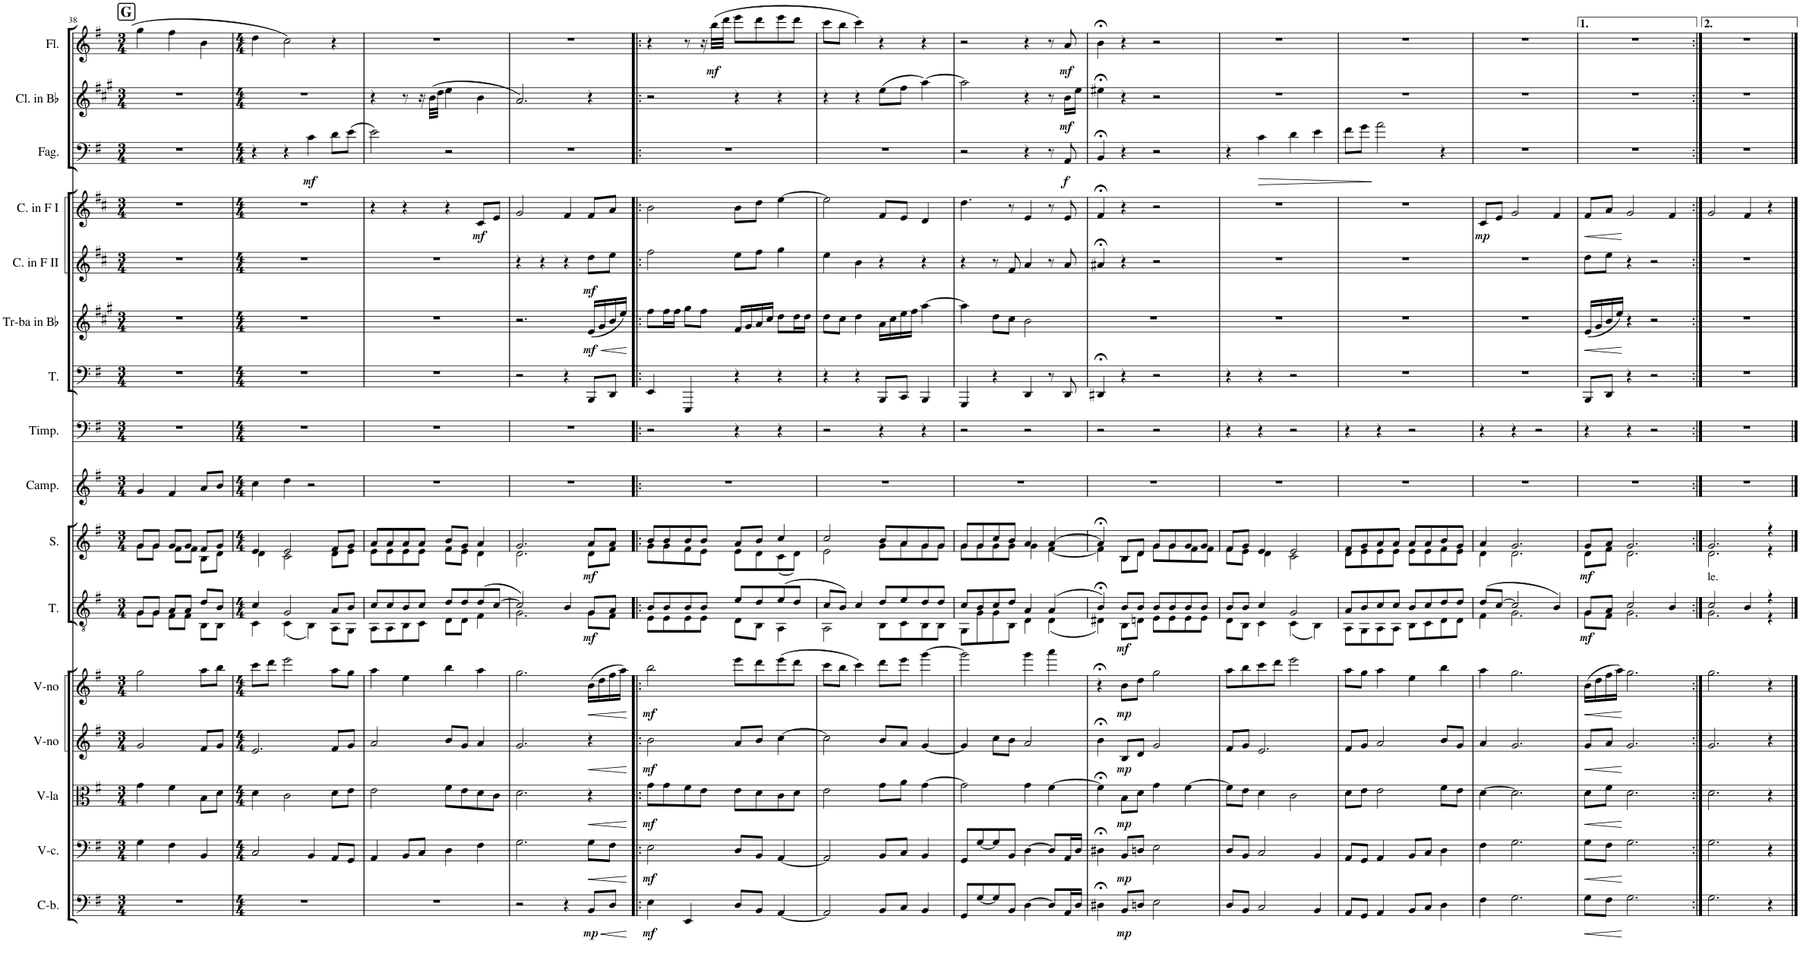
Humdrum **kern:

**kern	**dynam	**kern	**dynam	**kern	**dynam	**kern	**dynam	**kern	**dynam	**kern	**dynam	**kern	**text	**dynam	**kern	**kern	**kern	**kern	**dynam	**kern	**dynam	**kern	**dynam	**kern	**dynam	**kern	**dynam	**kern	**dynam
*part16	*part16	*part15	*part15	*part14	*part14	*part13	*part13	*part12	*part12	*part11	*part11	*part10	*part10	*part10	*part9	*part8	*part7	*part6	*part6	*part5	*part5	*part4	*part4	*part3	*part3	*part2	*part2	*part1	*part1
*staff16	*staff16	*staff15	*staff15	*staff14	*staff14	*staff13	*staff13	*staff12	*staff12	*staff11	*staff11	*staff10	*staff10	*staff10	*staff9	*staff8	*staff7	*staff6	*staff6	*staff5	*staff5	*staff4	*staff4	*staff3	*staff3	*staff2	*staff2	*staff1	*staff1
*I"Contrabbasso	*	*I"Violoncello	*	*I"Viola	*	*I"Violino	*	*I"Violino	*	*I"Tenor	*	*I"Soprano	*	*	*I"Campanelli	*I"Timpani	*I"Tuba	*I"Tromba in Bb	*	*I"Corno in F II	*	*I"Corno in F I	*	*I"Fagotto	*	*I"Clarinetto in Bb	*	*I"Flauto	*
*I'C-b.	*	*I'V-c.	*	*I'V-la	*	*I'V-no	*	*I'V-no	*	*I'T.	*	*I'S.	*	*	*I'Camp.	*I'Timp.	*I'T.	*I'Tr-ba in Bb	*	*I'C. in F II	*	*I'C. in F I	*	*I'Fag.	*	*I'Cl. in Bb	*	*I'Fl.	*
!!LO:PB:g=z
*clefF4	*	*clefF4	*	*clefC3	*	*clefG2	*	*clefG2	*	*clefGv2	*	*clefG2	*	*	*clefG2	*clefF4	*clefF4	*clefG2	*	*clefG2	*	*clefG2	*	*clefF4	*	*clefG2	*	*clefG2	*
*Trd7c12	*	*	*	*	*	*	*	*	*	*	*	*	*	*	*Trd-14c-24	*	*	*Trd1c2	*	*Trd4c7	*	*Trd4c7	*	*	*	*Trd1c2	*	*	*
*k[f#]	*	*k[f#]	*	*k[f#]	*	*k[f#]	*	*k[f#]	*	*k[f#]	*	*k[f#]	*	*	*k[f#]	*k[f#]	*k[f#]	*k[f#c#g#]	*	*k[f#c#]	*	*k[f#c#]	*	*k[f#]	*	*k[f#c#g#]	*	*k[f#]	*
*M3/4	*	*M3/4	*	*M3/4	*	*M3/4	*	*M3/4	*	*M3/4	*	*M3/4	*	*	*M3/4	*M3/4	*M3/4	*M3/4	*	*M3/4	*	*M3/4	*	*M3/4	*	*M3/4	*	*M3/4	*
!!LO:REH:place=s1:a:B:cj:fs=14:t=G
=38	=38	=38	=38	=38	=38	=38	=38	=38	=38	=38	=38	=38	=38	=38	=38	=38	=38	=38	=38	=38	=38	=38	=38	=38	=38	=38	=38	=38	=38
*	*	*	*	*	*	*	*	*	*	*^	*	*^	*	*	*	*	*	*	*	*	*	*	*	*	*	*	*	*	*
2.r	.	4G\	.	4g\	.	2g/	.	2gg\	.	8G/L	8G\L	.	8g/L	8g\L	.	.	4g/	2.r	2.r	2.r	.	2.r	.	2.r	.	2.r	.	2.r	.	4gg\	.
.	.	.	.	.	.	.	.	.	.	8G/J	8G\J	.	8g/J	8g\J	.	.	.	.	.	.	.	.	.	.	.	.	.	.	.	.	.
.	.	4F#\	.	4f#\	.	.	.	.	.	8A/L	8F#\L	.	8g/L	8f#\L	.	.	4f#/	.	.	.	.	.	.	.	.	.	.	.	.	4ff#\	.
.	.	.	.	.	.	.	.	.	.	8A/J	8F#\J	.	8g/J	8f#\J	.	.	.	.	.	.	.	.	.	.	.	.	.	.	.	.	.
.	.	4BB/	.	8B\L	.	8f#/L	.	8aa\L	.	8d/L	8BB\L	.	8f#/L	8B\L	.	.	8a/L	.	.	.	.	.	.	.	.	.	.	.	.	4b\	.
.	.	.	.	8d\J	.	8g/J	.	8bb\J	.	8B/J	8BB\J	.	8g/J	8d\J	.	.	8b/J	.	.	.	.	.	.	.	.	.	.	.	.	.	.
=39	=39	=39	=39	=39	=39	=39	=39	=39	=39	=39	=39	=39	=39	=39	=39	=39	=39	=39	=39	=39	=39	=39	=39	=39	=39	=39	=39	=39	=39	=39	=39
*M4/4	*	*M4/4	*	*M4/4	*	*M4/4	*	*M4/4	*	*M4/4	*	*	*M4/4	*	*	*	*M4/4	*M4/4	*M4/4	*M4/4	*	*M4/4	*	*M4/4	*	*M4/4	*	*M4/4	*	*M4/4	*
1r	.	2C/	.	4d\	.	2.e/	.	8ccc\L	.	4c/	4C\	.	4e/	4d\	.	.	4cc\	1r	1r	1r	.	1r	.	1r	.	4r	.	1r	.	4dd\	.
.	.	.	.	.	.	.	.	8ddd\J	.	.	.	.	.	.	.	.	.	.	.	.	.	.	.	.	.	.	.	.	.	.	.
.	.	.	.	2c\	.	.	.	2eee\	.	2G/	(4C\	.	2e/	2c\	.	.	4dd\	.	.	.	.	.	.	.	.	4r	.	.	.	2cc\	.
!	!	!	!	!	!	!	!	!	!	!	!	!	!	!	!	!	!	!	!	!	!	!	!	!	!	!	!LO:DY:b	!	!	!	!
.	.	4BB/	.	.	.	.	.	.	.	.	4BB\)	.	.	.	.	.	2r	.	.	.	.	.	.	.	.	4c\	mf	.	.	.	.
.	.	8AA/L	.	8d\L	.	8f#/L	.	8aa\L	.	8A/L	8AA\L	.	8f#/L	8d\L	.	.	.	.	.	.	.	.	.	.	.	8d\L	.	.	.	4r	.
.	.	8GG/J	.	8e\J	.	8g/J	.	8gg\J	.	8B/J	8GG\J	.	8g/J	8e\J	.	.	.	.	.	.	.	.	.	.	.	(8e\J	.	.	.	.	.
=40	=40	=40	=40	=40	=40	=40	=40	=40	=40	=40	=40	=40	=40	=40	=40	=40	=40	=40	=40	=40	=40	=40	=40	=40	=40	=40	=40	=40	=40	=40	=40
1r	.	4AA/	.	2e\	.	2a/	.	4aa\	.	8c/L	8AA\L	.	8a/L	8e\L	.	.	1r	1r	1r	1r	.	1r	.	4r	.	2e\)	.	4r	.	1r	.
.	.	.	.	.	.	.	.	.	.	8c/	8AA\	.	8a/	8e\	.	.	.	.	.	.	.	.	.	.	.	.	.	.	.	.	.
.	.	8BB/L	.	.	.	.	.	4ee\	.	8B/	8BB\	.	8a/	8e\	.	.	.	.	.	.	.	.	.	4r	.	.	.	8r	.	.	.
.	.	8C/J	.	.	.	.	.	.	.	8c/J	8C\J	.	8a/J	8e\J	.	.	.	.	.	.	.	.	.	.	.	.	.	16r	.	.	.
.	.	.	.	.	.	.	.	.	.	.	.	.	.	.	.	.	.	.	.	.	.	.	.	.	.	.	.	(32b\LLL	.	.	.
.	.	.	.	.	.	.	.	.	.	.	.	.	.	.	.	.	.	.	.	.	.	.	.	.	.	.	.	32dd\JJJ	.	.	.
.	.	4D\	.	8f#\L	.	8b/L	.	4bb\	.	8d/L	8D\L	.	8b/L	8f#\L	.	.	.	.	.	.	.	.	.	4r	.	2r	.	4ee\	.	.	.
.	.	.	.	8e\	.	8g/J	.	.	.	8d/	8D\J	.	8g/J	8e\J	.	.	.	.	.	.	.	.	.	.	.	.	.	.	.	.	.
!	!	!	!	!	!	!	!	!	!	!	!	!	!	!	!	!	!	!	!	!	!	!	!	!	!LO:DY:b	!	!	!	!	!	!
.	.	4F#\	.	8d\	.	4a/	.	4aa\	.	(8d/	4F#\	.	4a/	4d\	.	.	.	.	.	.	.	.	.	8c#/L	mf	.	.	4b\	.	.	.
.	.	.	.	8c\J	.	.	.	.	.	[8c/J	.	.	.	.	.	.	.	.	.	.	.	.	.	8e/J	.	.	.	.	.	.	.
=41	=41	=41	=41	=41	=41	=41	=41	=41	=41	=41	=41	=41	=41	=41	=41	=41	=41	=41	=41	=41	=41	=41	=41	=41	=41	=41	=41	=41	=41	=41	=41
2r	.	2.G\	.	2.d\	.	2.g/	.	2.gg\	.	2c/])	2.G\	.	2.g/	2.d\	.	.	1r	1r	2r	2.r	.	4r	.	2g/	.	1r	.	2.a/)	.	1r	.
.	.	.	.	.	.	.	.	.	.	.	.	.	.	.	.	.	.	.	.	.	.	4r	.	.	.	.	.	.	.	.	.
4r	.	.	.	.	.	.	.	.	.	4B/	.	.	.	.	.	.	.	.	4r	.	.	4r	.	4f#/	.	.	.	.	.	.	.
!	!LO:HP:b	!	!LO:HP:b	!	!LO:HP:b	!	!LO:HP:b	!	!LO:HP:b	!	!	!	!	!	!	!	!	!	!	!	!LO:HP:b	!	!	!	!	!	!	!	!	!	!
!	!LO:DY:n=1:b	!	!	!	!	!	!	!	!	!	!	!LO:DY:b	!	!	!	!LO:DY:b	!	!	!	!	!LO:DY:n=1:b	!	!LO:DY:b	!	!	!	!	!	!	!	!
8BB/L	< mp	8G\L	<	4r	<	4r	<	(16b\LL	<	8G/L	8G\L	mf	8a/L	8d\L	.	mf	.	.	8BBB/L	(16e/LL	< mf	8dd\L	mf	8f#/L	.	.	.	4r	.	.	.
.	.	.	.	.	.	.	.	16dd\	.	.	.	.	.	.	.	.	.	.	.	16g#/	.	.	.	.	.	.	.	.	.	.	.
8D/J	.	8F#\J	.	.	.	.	.	16ff#\	.	8A/J	8F#\J	.	8a/J	8f#\J	.	.	.	.	8DD/J	16b/	.	8ee\J	.	8a/J	.	.	.	.	.	.	.
.	.	.	.	.	.	.	.	16aa\JJ)	.	.	.	.	.	.	.	.	.	.	.	16ee/JJ)	.	.	.	.	.	.	.	.	.	.	.
*	*	*	*	*	*	*	*	*	*	*v	*v	*	*	*	*	*	*	*	*	*	*	*	*	*	*	*	*	*	*	*	*
*	*	*	*	*	*	*	*	*	*	*	*	*v	*v	*	*	*	*	*	*	*	*	*	*	*	*	*	*	*	*	*
.	[	.	[	.	[	.	[	.	[	.	.	.	.	.	.	.	.	.	[	.	.	.	.	.	.	.	.	.	.
=42!|:	=42!|:	=42!|:	=42!|:	=42!|:	=42!|:	=42!|:	=42!|:	=42!|:	=42!|:	=42!|:	=42!|:	=42!|:	=42!|:	=42!|:	=42!|:	=42!|:	=42!|:	=42!|:	=42!|:	=42!|:	=42!|:	=42!|:	=42!|:	=42!|:	=42!|:	=42!|:	=42!|:	=42!|:	=42!|:
*	*	*	*	*	*	*	*	*	*	*^	*	*^	*	*	*	*	*	*	*	*	*	*	*	*	*	*	*	*	*
!	!LO:DY:b	!	!LO:DY:b	!	!LO:DY:b	!	!LO:DY:b	!	!LO:DY:b	!	!	!	!	!	!	!	!	!	!	!	!	!	!	!	!	!	!	!	!	!	!
4E\	mf	2E\	mf	8g\L	mf	2b\	mf	2bb\	mf	8B/L	8E\L	.	8b/L	8g\L	.	.	1r	2r	4EE/	8ff#\L	.	2ff#\	.	2b\	.	1r	.	2r	.	4r	.
.	.	.	.	8g\	.	.	.	.	.	8B/	8E\	.	8b/	8g\	.	.	.	.	.	16ff#\L	.	.	.	.	.	.	.	.	.	.	.
.	.	.	.	.	.	.	.	.	.	.	.	.	.	.	.	.	.	.	.	16ff#\JJ	.	.	.	.	.	.	.	.	.	.	.
4EE/	.	.	.	8f#\	.	.	.	.	.	8B/	8E\	.	8b/	8f#\	.	.	.	.	4EEE/	8gg#\L	.	.	.	.	.	.	.	.	.	8r	.
.	.	.	.	8e\J	.	.	.	.	.	8B/J	8E\J	.	8b/J	8e\J	.	.	.	.	.	8ff#\J	.	.	.	.	.	.	.	.	.	16r	.
!	!	!	!	!	!	!	!	!	!	!	!	!	!	!	!	!	!	!	!	!	!	!	!	!	!	!	!	!	!	!	!LO:DY:b
.	.	.	.	.	.	.	.	.	.	.	.	.	.	.	.	.	.	.	.	.	.	.	.	.	.	.	.	.	.	(32bb\LLL	mf
.	.	.	.	.	.	.	.	.	.	.	.	.	.	.	.	.	.	.	.	.	.	.	.	.	.	.	.	.	.	32ddd\JJJ	.
8D/L	.	8D/L	.	8e\L	.	8a/L	.	8eee\L	.	8e/L	8D\L	.	8a/L	8e\L	.	.	.	4r	4r	16f#/LL	.	8ee\L	.	8b\L	.	.	.	4r	.	8eee\L	.
.	.	.	.	.	.	.	.	.	.	.	.	.	.	.	.	.	.	.	.	16g#/	.	.	.	.	.	.	.	.	.	.	.
8BB/J	.	8BB/J	.	8d\	.	8b/J	.	8ddd\	.	8d/	8BB\J	.	8b/J	8d\	.	.	.	.	.	16a/	.	8ff#\J	.	8dd\J	.	.	.	.	.	8ddd\	.
.	.	.	.	.	.	.	.	.	.	.	.	.	.	.	.	.	.	.	.	16cc#/JJ	.	.	.	.	.	.	.	.	.	.	.
[4AA/	.	[4AA/	.	8c\	.	[4cc\	.	(8eee\	.	(8e/	4AA\	.	4cc/	(8c\	.	.	.	4r	4r	8dd\L	.	4gg\	.	[4ee\	.	.	.	4r	.	8eee\	.
.	.	.	.	8d\J	.	.	.	8ddd\J	.	8d/J	.	.	.	8d\J)	.	.	.	.	.	16dd\L	.	.	.	.	.	.	.	.	.	8ddd\J	.
.	.	.	.	.	.	.	.	.	.	.	.	.	.	.	.	.	.	.	.	16dd\JJ	.	.	.	.	.	.	.	.	.	.	.
=43	=43	=43	=43	=43	=43	=43	=43	=43	=43	=43	=43	=43	=43	=43	=43	=43	=43	=43	=43	=43	=43	=43	=43	=43	=43	=43	=43	=43	=43	=43	=43
2AA/]	.	2AA/]	.	2e\	.	2cc\]	.	8ccc\L	.	8c/L	2AA\	.	2cc/	2e\	.	.	1r	2r	4r	8dd\L	.	4ee\	.	2ee\]	.	1r	.	4r	.	8ccc\L	.
.	.	.	.	.	.	.	.	8bb\J	.	8B/J)	.	.	.	.	.	.	.	.	.	8cc#\J	.	.	.	.	.	.	.	.	.	8bb\J	.
.	.	.	.	.	.	.	.	4ccc\)	.	4c/	.	.	.	.	.	.	.	.	4r	4dd\	.	4b\	.	.	.	.	.	4r	.	4ccc\)	.
8BB/L	.	8BB/L	.	8g\L	.	8b/L	.	8ddd\L	.	8d/L	8BB\L	.	8b/L	8g\L	.	.	.	4r	8BBB/L	16a\LL	.	4r	.	8f#/L	.	.	.	(8ee\L	.	4r	.
.	.	.	.	.	.	.	.	.	.	.	.	.	.	.	.	.	.	.	.	16cc#\	.	.	.	.	.	.	.	.	.	.	.
8C/J	.	8C/J	.	8a\J	.	8a/J	.	8eee\J	.	8e/	8C\	.	8a/	8a\	.	.	.	.	8CC/J	16ee\	.	.	.	8e/J	.	.	.	8ff#\J	.	.	.
.	.	.	.	.	.	.	.	.	.	.	.	.	.	.	.	.	.	.	.	16ff#\JJ	.	.	.	.	.	.	.	.	.	.	.
4BB/	.	4BB/	.	[4g\	.	[4g/	.	[4ggg\	.	8d/	8BB\	.	8g/	8g\	.	.	.	4r	4BBB/	[4aa\	.	4r	.	4d/	.	.	.	[4aa\)	.	4r	.
.	.	.	.	.	.	.	.	.	.	8d/J	8BB\J	.	8g/J	8g\J	.	.	.	.	.	.	.	.	.	.	.	.	.	.	.	.	.
=44	=44	=44	=44	=44	=44	=44	=44	=44	=44	=44	=44	=44	=44	=44	=44	=44	=44	=44	=44	=44	=44	=44	=44	=44	=44	=44	=44	=44	=44	=44	=44
8GG/L	.	8GG/L	.	2g\]	.	4g/]	.	2ggg\]	.	8c/L	8GG\L	.	8g/L	8g\L	.	.	1r	2r	4GGG/	4aa\]	.	4r	.	4.dd\	.	2r	.	2aa\]	.	2r	.
[8G/	.	[8G/	.	.	.	.	.	.	.	8B/	8G\	.	8g/	8g\	.	.	.	.	.	.	.	.	.	.	.	.	.	.	.	.	.
8G/]	.	8G/]	.	.	.	8cc\L	.	.	.	8c/	8G\	.	8cc/	8g\	.	.	.	.	4r	8dd\L	.	8r	.	.	.	.	.	.	.	.	.
8BB/J	.	8BB/J	.	.	.	8b\J	.	.	.	8d/J	8BB\J	.	8b/J	8g\J	.	.	.	.	.	8cc#\J	.	8f#/	.	8r	.	.	.	.	.	.	.
[4D\	.	[4D\	.	4g\	.	2a/	.	4ggg\	.	4A/	4D\	.	4a/	4g\	.	.	.	2r	4DD/	2b\	.	4a/	.	4e/	.	4r	.	4r	.	4r	.
8D/L]	.	8D/L]	.	[4f#\	.	.	.	4aaa\	.	(4A/	(4D\	.	[4a/	[4f#\	.	.	.	.	8r	.	.	8r	.	8r	.	8r	.	8r	.	8r	.
!	!	!	!	!	!	!	!	!	!	!	!	!	!	!	!	!	!	!	!	!	!	!	!	!	!	!	!LO:DY:b	!	!LO:DY:b	!	!LO:DY:b
16AA/L	.	16AA/L	.	.	.	.	.	.	.	.	.	.	.	.	.	.	.	.	8DD/	.	.	8a/	.	8e/	.	8AA/	f	16b\LL	mf	8a/	mf
16D/JJ	.	16D/JJ	.	.	.	.	.	.	.	.	.	.	.	.	.	.	.	.	.	.	.	.	.	.	.	.	.	16ee\JJ	.	.	.
=45	=45	=45	=45	=45	=45	=45	=45	=45	=45	=45	=45	=45	=45	=45	=45	=45	=45	=45	=45	=45	=45	=45	=45	=45	=45	=45	=45	=45	=45	=45	=45
4D#X;<\	.	4D#X;<\	.	4f#;<\]	.	4b;<\	.	4r;<	.	4B;</)	4D#X\)	.	4a;</]	4f#\]	.	.	1r	2r	4DD#X;</	1r	.	4a#X;</	.	4f#;</	.	4BB;</	.	4ee#X;<\	.	4b;<\	.
!	!LO:DY:b	!	!LO:DY:b	!	!LO:DY:b	!	!LO:DY:b	!	!LO:DY:b	!	!	!LO:DY:b	!	!	!	!	!	!	!	!	!	!	!	!	!	!	!	!	!	!	!
8BB/L	mp	8BB/L	mp	8B\L	mp	8B/L	mp	8b\L	mp	8B/L	8BB\L	mf	8B/L	8B\L	.	.	.	.	4r	.	.	4r	.	4r	.	4r	.	4r	.	4r	.
8Dn/J	.	8Dn/J	.	8d\J	.	8d/J	.	8dd\J	.	8B/J	8Dn\J	.	8d/J	8d\J	.	.	.	.	.	.	.	.	.	.	.	.	.	.	.	.	.
2E\	.	2E\	.	4g\	.	2g/	.	2gg\	.	8B/L	8E\L	.	8g/L	8g\L	.	.	.	2r	2r	.	.	2r	.	2r	.	2r	.	2r	.	2r	.
.	.	.	.	.	.	.	.	.	.	8B/	8E\	.	8g/	8g\	.	.	.	.	.	.	.	.	.	.	.	.	.	.	.	.	.
.	.	.	.	[4f#\	.	.	.	.	.	8B/	8E\	.	8g/	8f#\	.	.	.	.	.	.	.	.	.	.	.	.	.	.	.	.	.
.	.	.	.	.	.	.	.	.	.	8B/J	8E\J	.	8g/J	8f#\J	.	.	.	.	.	.	.	.	.	.	.	.	.	.	.	.	.
=46	=46	=46	=46	=46	=46	=46	=46	=46	=46	=46	=46	=46	=46	=46	=46	=46	=46	=46	=46	=46	=46	=46	=46	=46	=46	=46	=46	=46	=46	=46	=46
8D/L	.	8D/L	.	8f#\L]	.	8f#/L	.	8aa\L	.	8B/L	8D\L	.	8f#/L	8f#\L	.	.	1r	4r	4r	1r	.	1r	.	1r	.	4r	.	1r	.	1r	.
8BB/J	.	8BB/J	.	8e\J	.	8g/J	.	8bb\	.	8B/J	8BB\J	.	8g/J	8e\J	.	.	.	.	.	.	.	.	.	.	.	.	.	.	.	.	.
!	!	!	!	!	!	!	!	!	!	!	!	!	!	!	!	!	!	!	!	!	!	!	!	!	!	!	!LO:HP:b	!	!	!	!
2C/	.	2C/	.	4d\	.	2.e/	.	8ccc\	.	4c/	4C\	.	4e/	4d\	.	.	.	4r	4r	.	.	.	.	.	.	4c\	>	.	.	.	.
.	.	.	.	.	.	.	.	8ddd\J	.	.	.	.	.	.	.	.	.	.	.	.	.	.	.	.	.	.	.	.	.	.	.
.	.	.	.	2c\	.	.	.	2eee\	.	2G/	(4C\	.	2e/	2c\	.	.	.	2r	2r	.	.	.	.	.	.	4d\	.	.	.	.	.
4BB/	.	4BB/	.	.	.	.	.	.	.	.	4BB\)	.	.	.	.	.	.	.	.	.	.	.	.	.	.	4e\	.	.	.	.	.
=47	=47	=47	=47	=47	=47	=47	=47	=47	=47	=47	=47	=47	=47	=47	=47	=47	=47	=47	=47	=47	=47	=47	=47	=47	=47	=47	=47	=47	=47	=47	=47
8AA/L	.	8AA/L	.	8d\L	.	8f#/L	.	8aa\L	.	8A/L	8AA\L	.	8f#/L	8d\L	.	.	1r	4r	1r	1r	.	1r	.	1r	.	8f#\L	.	1r	.	1r	.
8GG/J	.	8GG/J	.	8e\J	.	8g/J	.	8gg\J	.	8B/	8GG\	.	8g/	8e\	.	.	.	.	.	.	.	.	.	.	.	8g\J	.	.	.	.	.
4AA/	.	4AA/	.	2e\	.	2a/	.	4aa\	.	8c/	8AA\	.	8a/	8e\	.	.	.	4r	.	.	.	.	.	.	.	2a\	]	.	.	.	.
.	.	.	.	.	.	.	.	.	.	8c/J	8AA\J	.	8a/J	8e\J	.	.	.	.	.	.	.	.	.	.	.	.	.	.	.	.	.
8BB/L	.	8BB/L	.	.	.	.	.	4ee\	.	8B/L	8BB\L	.	8a/L	8e\L	.	.	.	2r	.	.	.	.	.	.	.	.	.	.	.	.	.
8C/J	.	8C/J	.	.	.	.	.	.	.	8c/	8C\	.	8a/	8e\	.	.	.	.	.	.	.	.	.	.	.	.	.	.	.	.	.
4D\	.	4D\	.	8f#\L	.	8b/L	.	4bb\	.	8d/	8D\	.	8b/	8f#\	.	.	.	.	.	.	.	.	.	.	.	4r	.	.	.	.	.
.	.	.	.	8e\J	.	8g/J	.	.	.	8d/J	8D\J	.	8g/J	8e\J	.	.	.	.	.	.	.	.	.	.	.	.	.	.	.	.	.
=48	=48	=48	=48	=48	=48	=48	=48	=48	=48	=48	=48	=48	=48	=48	=48	=48	=48	=48	=48	=48	=48	=48	=48	=48	=48	=48	=48	=48	=48	=48	=48
!	!	!	!	!	!	!	!	!	!	!	!	!	!	!	!	!	!	!	!	!	!	!	!	!	!LO:DY:b	!	!	!	!	!	!
4F#\	.	4F#\	.	[4d\	.	4a/	.	4aa\	.	(8d/L	4F#\	.	4a/	4d\	.	.	1r	4r	1r	1r	.	1r	.	8c#/L	mp	1r	.	1r	.	1r	.
.	.	.	.	.	.	.	.	.	.	[8c/J	.	.	.	.	.	.	.	.	.	.	.	.	.	8e/J	.	.	.	.	.	.	.
2.G\	.	2.G\	.	2.d\]	.	2.g/	.	2.gg\	.	2c/]	2.G\	.	2.g/	2.d\	.	.	.	4r	.	.	.	.	.	2g/	.	.	.	.	.	.	.
.	.	.	.	.	.	.	.	.	.	.	.	.	.	.	.	.	.	2r	.	.	.	.	.	.	.	.	.	.	.	.	.
.	.	.	.	.	.	.	.	.	.	4B/)	.	.	.	.	.	.	.	.	.	.	.	.	.	4f#/	.	.	.	.	.	.	.
=49	=49	=49	=49	=49	=49	=49	=49	=49	=49	=49	=49	=49	=49	=49	=49	=49	=49	=49	=49	=49	=49	=49	=49	=49	=49	=49	=49	=49	=49	=49	=49
!	!LO:HP:b	!	!LO:HP:b	!	!LO:HP:b	!	!LO:HP:b	!	!LO:HP:b	!	!	!LO:DY:b	!	!	!	!LO:DY:b	!	!	!	!	!LO:HP:b	!	!	!	!LO:HP:b	!	!	!	!	!	!
8G\L	<	8G\L	<	8d\L	<	8g/L	<	(16b\LL	<	8G/L	8G\L	mf	8g/L	8d\L	.	mf	1r	4r	8BBB/L	(16e/LL	<	8dd\L	.	8f#/L	<	1r	.	1r	.	1r	.
.	.	.	.	.	.	.	.	16dd\	.	.	.	.	.	.	.	.	.	.	.	16g#/	.	.	.	.	.	.	.	.	.	.	.
8F#\J	.	8F#\J	.	8f#\J	.	8a/J	.	16ff#\	.	8A/J	8F#\J	.	8a/J	8f#\J	.	.	.	.	8DD/J	16b/	.	8ee\J	.	8a/J	.	.	.	.	.	.	.
.	.	.	.	.	.	.	.	16aa\JJ)	.	.	.	.	.	.	.	.	.	.	.	16ee/JJ)	.	.	.	.	.	.	.	.	.	.	.
2.G\	[	2.G\	[	2.d\	[	2.g/	[	2.gg\	[	2c/	2.G\	.	2.g/	2.d\	.	.	.	4r	4r	4r	[	4r	.	2g/	[	.	.	.	.	.	.
.	.	.	.	.	.	.	.	.	.	.	.	.	.	.	.	.	.	2r	2r	2r	.	2r	.	.	.	.	.	.	.	.	.
.	.	.	.	.	.	.	.	.	.	4B/	.	.	.	.	.	.	.	.	.	.	.	.	.	4f#/	.	.	.	.	.	.	.
=50:|!	=50:|!	=50:|!	=50:|!	=50:|!	=50:|!	=50:|!	=50:|!	=50:|!	=50:|!	=50:|!	=50:|!	=50:|!	=50:|!	=50:|!	=50:|!	=50:|!	=50:|!	=50:|!	=50:|!	=50:|!	=50:|!	=50:|!	=50:|!	=50:|!	=50:|!	=50:|!	=50:|!	=50:|!	=50:|!	=50:|!	=50:|!
!	!	!	!	!	!	!	!	!	!	!	!	!	!	!	!LO:LY:b	!	!	!	!	!	!	!	!	!	!	!	!	!	!	!	!
2.G\	.	2.G\	.	2.d\	.	2.g/	.	2.gg\	.	2c/	2.G\	.	2.g/	2.d\	le.	.	1r	1r	1r	1r	.	1r	.	2g/	.	1r	.	1r	.	1r	.
.	.	.	.	.	.	.	.	.	.	4B/	.	.	.	.	.	.	.	.	.	.	.	.	.	4f#/	.	.	.	.	.	.	.
4r	.	4r	.	4r	.	4r	.	4r	.	4r	4r	.	4r	4r	.	.	.	.	.	.	.	.	.	4r	.	.	.	.	.	.	.
*	*	*	*	*	*	*	*	*	*	*v	*v	*	*	*	*	*	*	*	*	*	*	*	*	*	*	*	*	*	*	*	*
*	*	*	*	*	*	*	*	*	*	*	*	*v	*v	*	*	*	*	*	*	*	*	*	*	*	*	*	*	*	*	*
==	==	==	==	==	==	==	==	==	==	==	==	==	==	==	==	==	==	==	==	==	==	==	==	==	==	==	==	==	==
*-	*-	*-	*-	*-	*-	*-	*-	*-	*-	*-	*-	*-	*-	*-	*-	*-	*-	*-	*-	*-	*-	*-	*-	*-	*-	*-	*-	*-	*-
